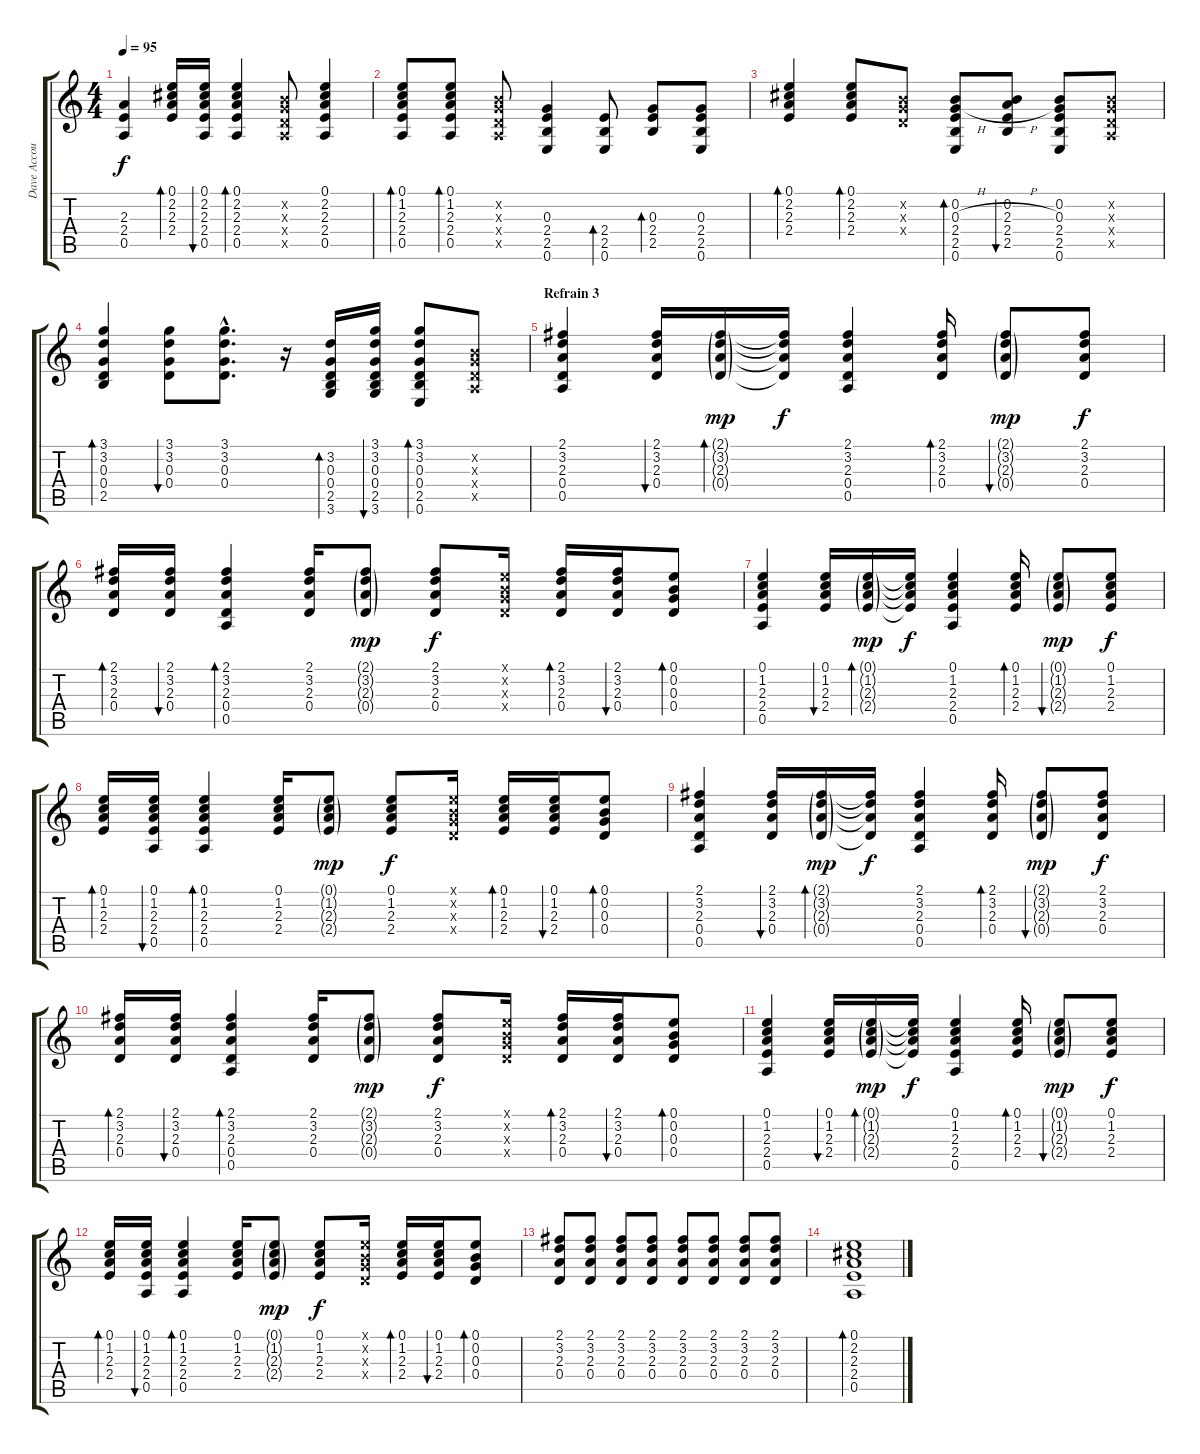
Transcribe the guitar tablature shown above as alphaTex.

\track ("Dave Accoustique" "Dave Accou") {instrument acousticguitarnylon}
\staff {score tabs}
\tuning (E4 B3 G3 D3 A2 E2) {hide}
\ts (4 4)
\tempo 95
\clef g2
\ks c
(2.3 2.4 0.5).4{dy f} (0.1 2.2 2.3 2.4).16{bd 60} (0.1 2.2 2.3 2.4 0.5).16{bu 60} (0.1 2.2 2.3 2.4 0.5).4{bd 60} (0.2{x} 0.3{x} 0.4{x} 0.5{x}).8 (0.1 2.2 2.3 2.4 0.5).4 |
(0.1 1.2 2.3 2.4 0.5).8{bd 60} (0.1 1.2 2.3 2.4 0.5).8{bd 60} (0.2{x} 0.3{x} 0.4{x} 0.5{x}).8 (0.3 2.4 2.5 0.6).4 (2.4 2.5 0.6).8{bd 60} (0.3 2.4 2.5).8{bd 60} (0.3 2.4 2.5 0.6).8 |
(0.1 2.2 2.3 2.4).4{bd 60} (0.1 2.2 2.3 2.4).8{bd 60} (0.2{x} 0.3{x} 0.4{x}).8 (0.2 0.3{h} 2.4 2.5 0.6).8{bd 60} (0.2 2.3{h} 2.4 2.5).8{bu 60} (0.2 0.3 2.4 2.5 0.6).8 (0.2{x} 0.3{x} 0.4{x} 0.5{x}).8 |
(3.1 3.2 0.3 0.4 2.5).4{bd 120} (3.1 3.2 0.3 0.4).8{bu 60} (3.1{hac} 3.2{hac} 0.3{hac} 0.4{hac}).8{d} r.16 (3.2 0.3 0.4 2.5 3.6).16{bd 30} (3.1 3.2 0.3 0.4 2.5 3.6).16{bu 30} (3.1 3.2 0.3 0.4 2.5 0.6).8{bd 30} (0.2{x} 0.3{x} 0.4{x} 0.5{x}).8 |
\section ("" "Refrain 3")
(2.1 3.2 2.3 0.4 0.5).4 (2.1 3.2 2.3 0.4).16{bu 30} (2.1{g} 3.2{g} 2.3{g} 0.4{g}).16{bd 30 dy mp} (2.1{t} 3.2{t} 2.3{t} 0.4{t}).16{dy f} (2.1 3.2 2.3 0.4 0.5).4 (2.1 3.2 2.3 0.4).16{bd 30} (2.1{g} 3.2{g} 2.3{g} 0.4{g}).8{bu 30 dy mp} (2.1 3.2 2.3 0.4).8{dy f} |
(2.1 3.2 2.3 0.4).16{bd 30} (2.1 3.2 2.3 0.4).16{bu 30} (2.1 3.2 2.3 0.4 0.5).4{bd 30} (2.1 3.2 2.3 0.4).16 (2.1{g} 3.2{g} 2.3{g} 0.4{g}).8{dy mp} (2.1 3.2 2.3 0.4).8{dy f} (0.1{x} 0.2{x} 0.3{x} 0.4{x}).16 (2.1 3.2 2.3 0.4).16{bd 30} (2.1 3.2 2.3 0.4).16{bu 30} (0.1 0.2 0.3 0.4).8{bd 30} |
(0.1 1.2 2.3 2.4 0.5).4 (0.1 1.2 2.3 2.4).16{bu 30} (0.1{g} 1.2{g} 2.3{g} 2.4{g}).16{bd 30 dy mp} (0.1{t} 1.2{t} 2.3{t} 2.4{t}).16{dy f} (0.1 1.2 2.3 2.4 0.5).4 (0.1 1.2 2.3 2.4).16{bd 30} (0.1{g} 1.2{g} 2.3{g} 2.4{g}).8{bu 30 dy mp} (0.1 1.2 2.3 2.4).8{dy f} |
(0.1 1.2 2.3 2.4).16{bd 30} (0.1 1.2 2.3 2.4 0.5).16{bu 30} (0.1 1.2 2.3 2.4 0.5).4{bd 30} (0.1 1.2 2.3 2.4).16 (0.1{g} 1.2{g} 2.3{g} 2.4{g}).8{dy mp} (0.1 1.2 2.3 2.4).8{dy f} (0.1{x} 0.2{x} 0.3{x} 0.4{x}).16 (0.1 1.2 2.3 2.4).16{bd 30} (0.1 1.2 2.3 2.4).16{bu 30} (0.1 0.2 0.3 0.4).8{bd 30} |
(2.1 3.2 2.3 0.4 0.5).4 (2.1 3.2 2.3 0.4).16{bu 30} (2.1{g} 3.2{g} 2.3{g} 0.4{g}).16{bd 30 dy mp} (2.1{t} 3.2{t} 2.3{t} 0.4{t}).16{dy f} (2.1 3.2 2.3 0.4 0.5).4 (2.1 3.2 2.3 0.4).16{bd 30} (2.1{g} 3.2{g} 2.3{g} 0.4{g}).8{bu 30 dy mp} (2.1 3.2 2.3 0.4).8{dy f} |
(2.1 3.2 2.3 0.4).16{bd 30} (2.1 3.2 2.3 0.4).16{bu 30} (2.1 3.2 2.3 0.4 0.5).4{bd 30} (2.1 3.2 2.3 0.4).16 (2.1{g} 3.2{g} 2.3{g} 0.4{g}).8{dy mp} (2.1 3.2 2.3 0.4).8{dy f} (0.1{x} 0.2{x} 0.3{x} 0.4{x}).16 (2.1 3.2 2.3 0.4).16{bd 30} (2.1 3.2 2.3 0.4).16{bu 30} (0.1 0.2 0.3 0.4).8{bd 30} |
(0.1 1.2 2.3 2.4 0.5).4 (0.1 1.2 2.3 2.4).16{bu 30} (0.1{g} 1.2{g} 2.3{g} 2.4{g}).16{bd 30 dy mp} (0.1{t} 1.2{t} 2.3{t} 2.4{t}).16{dy f} (0.1 1.2 2.3 2.4 0.5).4 (0.1 1.2 2.3 2.4).16{bd 30} (0.1{g} 1.2{g} 2.3{g} 2.4{g}).8{bu 30 dy mp} (0.1 1.2 2.3 2.4).8{dy f} |
(0.1 1.2 2.3 2.4).16{bd 30} (0.1 1.2 2.3 2.4 0.5).16{bu 30} (0.1 1.2 2.3 2.4 0.5).4{bd 30} (0.1 1.2 2.3 2.4).16 (0.1{g} 1.2{g} 2.3{g} 2.4{g}).8{dy mp} (0.1 1.2 2.3 2.4).8{dy f} (0.1{x} 0.2{x} 0.3{x} 0.4{x}).16 (0.1 1.2 2.3 2.4).16{bd 30} (0.1 1.2 2.3 2.4).16{bu 30} (0.1 0.2 0.3 0.4).8{bd 30} |
(2.1 3.2 2.3 0.4).8{volume 4} (2.1 3.2 2.3 0.4).8{volume 5} (2.1 3.2 2.3 0.4).8{volume 6} (2.1 3.2 2.3 0.4).8{volume 7} (2.1 3.2 2.3 0.4).8{volume 7} (2.1 3.2 2.3 0.4).8{volume 8} (2.1 3.2 2.3 0.4).8{volume 9} (2.1 3.2 2.3 0.4).8{volume 9} |
(0.1 2.2 2.3 2.4 0.5).1{bd 480 volume 10}
